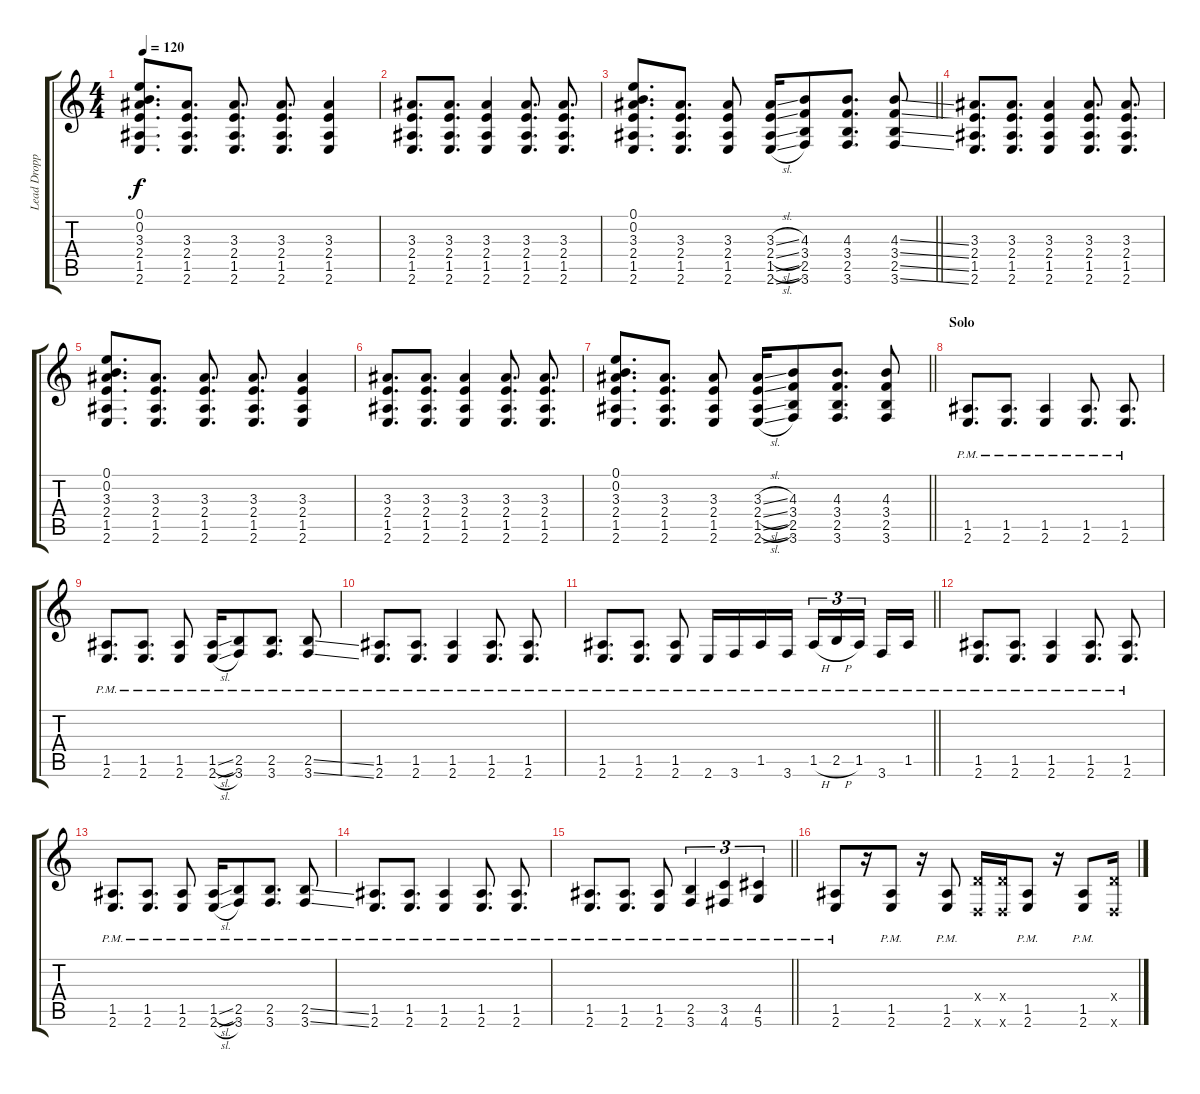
\track ("Lead Dropped D " "Lead Dropp") {instrument distortionguitar}
\staff {score tabs}
\tuning (E4 B3 G3 D3 A2 D2) {hide}
\ts (4 4)
\tempo 120
\clef g2
\ks c
(0.1 0.2 3.3 2.4 1.5 2.6).8{d dy f} (3.3 2.4 1.5 2.6).8{d} (3.3 2.4 1.5 2.6).8{d} (3.3 2.4 1.5 2.6).8{d} (3.3 2.4 1.5 2.6).4 |
(3.3 2.4 1.5 2.6).8{d} (3.3 2.4 1.5 2.6).8{d} (3.3 2.4 1.5 2.6).4 (3.3 2.4 1.5 2.6).8{d} (3.3 2.4 1.5 2.6).8{d} |
\barLineRight lightlight
(0.1 0.2 3.3 2.4 1.5 2.6).8{d} (3.3 2.4 1.5 2.6).8{d} (3.3 2.4 1.5 2.6).8 (3.3{sl} 2.4{sl} 1.5{sl} 2.6{sl}).16 (4.3 3.4 2.5 3.6).8 (4.3 3.4 2.5 3.6).8{d} (4.3{ss} 3.4{ss} 2.5{ss} 3.6{ss}).8 |
(3.3 2.4 1.5 2.6).8{d} (3.3 2.4 1.5 2.6).8{d} (3.3 2.4 1.5 2.6).4 (3.3 2.4 1.5 2.6).8{d} (3.3 2.4 1.5 2.6).8{d} |
(0.1 0.2 3.3 2.4 1.5 2.6).8{d} (3.3 2.4 1.5 2.6).8{d} (3.3 2.4 1.5 2.6).8{d} (3.3 2.4 1.5 2.6).8{d} (3.3 2.4 1.5 2.6).4 |
(3.3 2.4 1.5 2.6).8{d} (3.3 2.4 1.5 2.6).8{d} (3.3 2.4 1.5 2.6).4 (3.3 2.4 1.5 2.6).8{d} (3.3 2.4 1.5 2.6).8{d} |
\barLineRight lightlight
(0.1 0.2 3.3 2.4 1.5 2.6).8{d} (3.3 2.4 1.5 2.6).8{d} (3.3 2.4 1.5 2.6).8 (3.3{sl} 2.4{sl} 1.5{sl} 2.6{sl}).16 (4.3 3.4 2.5 3.6).8 (4.3 3.4 2.5 3.6).8{d} (4.3 3.4 2.5 3.6).8 |
\section ("" "Solo")
(1.5{pm} 2.6{pm}).8{d} (1.5{pm} 2.6{pm}).8{d} (1.5{pm} 2.6{pm}).4 (1.5{pm} 2.6{pm}).8{d} (1.5{pm} 2.6{pm}).8{d} |
(1.5{pm} 2.6{pm}).8{d} (1.5{pm} 2.6{pm}).8{d} (1.5{pm} 2.6{pm}).8 (1.5{sl pm} 2.6{sl pm}).16 (2.5{pm} 3.6{pm}).8 (2.5{pm} 3.6{pm}).8{d} (2.5{ss pm} 3.6{ss pm}).8 |
(1.5{pm} 2.6{pm}).8{d} (1.5{pm} 2.6{pm}).8{d} (1.5{pm} 2.6{pm}).4 (1.5{pm} 2.6{pm}).8{d} (1.5{pm} 2.6{pm}).8{d} |
\barLineRight lightlight
(1.5{pm} 2.6{pm}).8{d} (1.5{pm} 2.6{pm}).8{d} (1.5{pm} 2.6{pm}).8 2.6{pm}.16 3.6{pm}.16 1.5{pm}.16 3.6{pm}.16 1.5{h pm}.16{tu (3 2)} 2.5{h pm}.16{tu (3 2)} 1.5{pm}.16{tu (3 2) beam splitsecondary} 3.6{pm}.16 1.5{pm}.16 |
(1.5{pm} 2.6{pm}).8{d} (1.5{pm} 2.6{pm}).8{d} (1.5{pm} 2.6{pm}).4 (1.5{pm} 2.6{pm}).8{d} (1.5{pm} 2.6{pm}).8{d} |
(1.5{pm} 2.6{pm}).8{d} (1.5{pm} 2.6{pm}).8{d} (1.5{pm} 2.6{pm}).8 (1.5{sl pm} 2.6{sl pm}).16 (2.5{pm} 3.6{pm}).8 (2.5{pm} 3.6{pm}).8{d} (2.5{ss pm} 3.6{ss pm}).8 |
(1.5{pm} 2.6{pm}).8{d} (1.5{pm} 2.6{pm}).8{d} (1.5{pm} 2.6{pm}).4 (1.5{pm} 2.6{pm}).8{d} (1.5{pm} 2.6{pm}).8{d} |
\barLineRight lightlight
(1.5{pm} 2.6{pm}).8{d} (1.5{pm} 2.6{pm}).8{d} (1.5{pm} 2.6{pm}).8 (2.5{pm} 3.6{pm}).4{tu (3 2)} (3.5{pm} 4.6{pm}).4{tu (3 2)} (4.5{pm} 5.6{pm}).4{tu (3 2)} |
\section ("" "")
(1.5{pm} 2.6{pm}).8 r.16 (1.5{pm} 2.6{pm}).8 r.16 (1.5{pm} 2.6{pm}).8 (0.4{x} 0.6{x}).16 (0.4{x} 0.6{x}).16 (1.5{pm} 2.6{pm}).8 r.16 (1.5{pm} 2.6{pm}).8 (0.4{x} 0.6{x}).16
